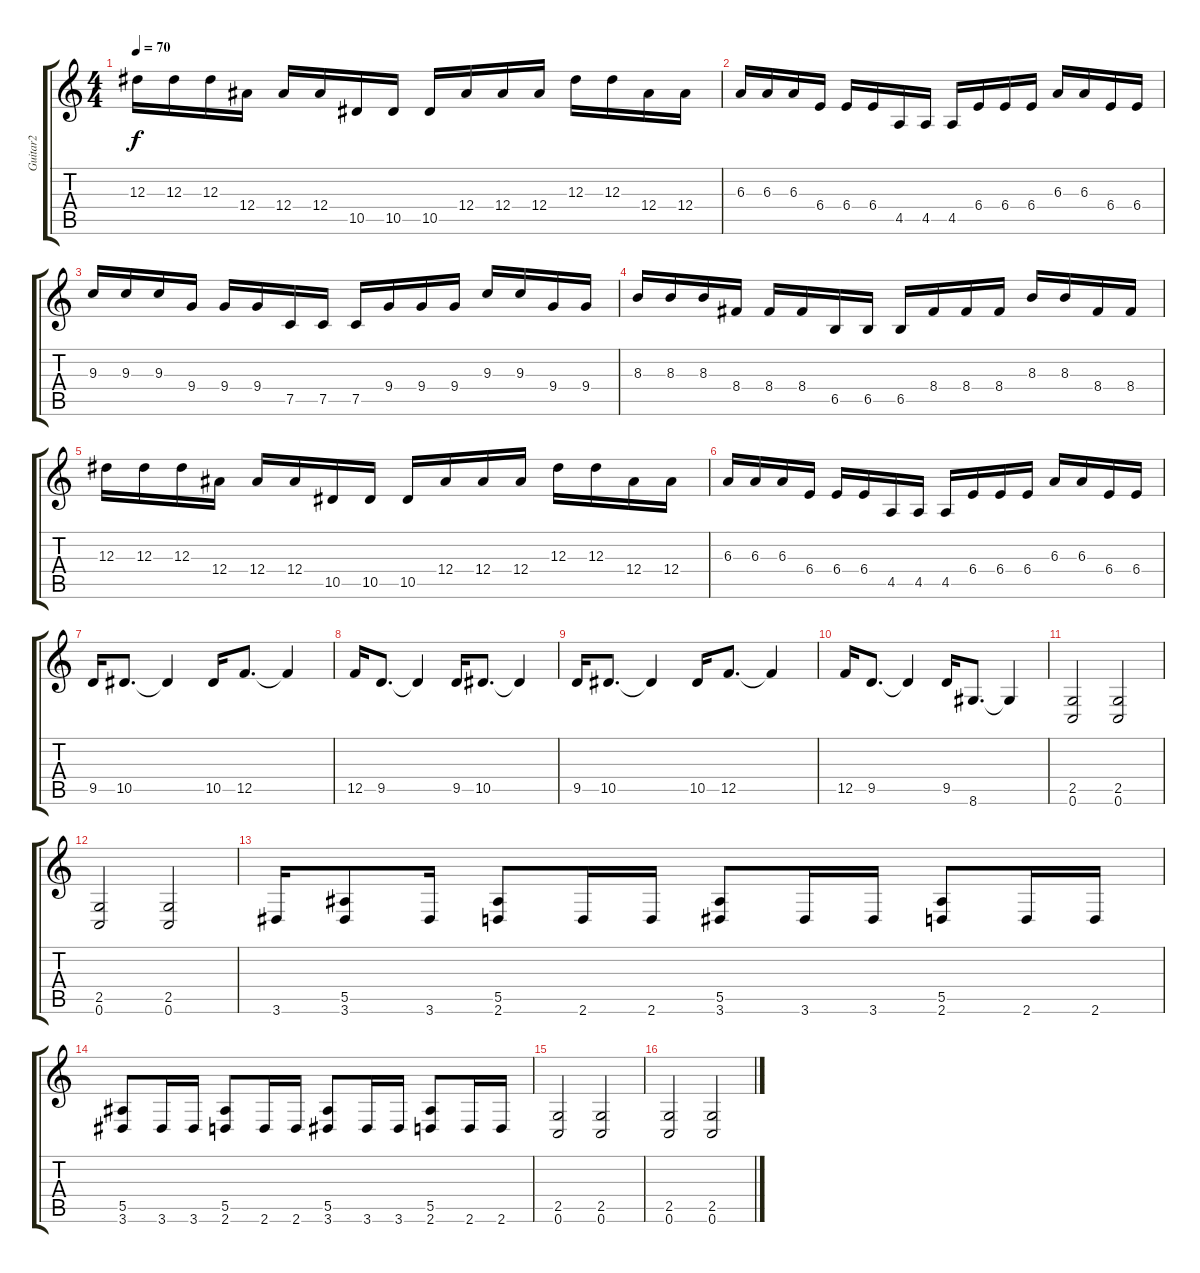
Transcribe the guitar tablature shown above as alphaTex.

\track ("Guitar2" "Guitar2") {instrument distortionguitar}
\staff {score tabs}
\tuning (C4 G3 Eb3 Bb2 F2 C2) {hide}
\ts (4 4)
\tempo 70
\clef g2
\ks c
12.3.16{dy f} 12.3.16 12.3.16 12.4.16 12.4.16 12.4.16 10.5.16 10.5.16 10.5.16 12.4.16 12.4.16 12.4.16 12.3.16 12.3.16 12.4.16 12.4.16 |
6.3.16 6.3.16 6.3.16 6.4.16 6.4.16 6.4.16 4.5.16 4.5.16 4.5.16 6.4.16 6.4.16 6.4.16 6.3.16 6.3.16 6.4.16 6.4.16 |
9.3.16 9.3.16 9.3.16 9.4.16 9.4.16 9.4.16 7.5.16 7.5.16 7.5.16 9.4.16 9.4.16 9.4.16 9.3.16 9.3.16 9.4.16 9.4.16 |
8.3.16 8.3.16 8.3.16 8.4.16 8.4.16 8.4.16 6.5.16 6.5.16 6.5.16 8.4.16 8.4.16 8.4.16 8.3.16 8.3.16 8.4.16 8.4.16 |
12.3.16 12.3.16 12.3.16 12.4.16 12.4.16 12.4.16 10.5.16 10.5.16 10.5.16 12.4.16 12.4.16 12.4.16 12.3.16 12.3.16 12.4.16 12.4.16 |
6.3.16 6.3.16 6.3.16 6.4.16 6.4.16 6.4.16 4.5.16 4.5.16 4.5.16 6.4.16 6.4.16 6.4.16 6.3.16 6.3.16 6.4.16 6.4.16 |
9.5.16 10.5.8{d} 10.5{t}.4 10.5.16 12.5.8{d} 12.5{t}.4 |
12.5.16 9.5.8{d} 9.5{t}.4 9.5.16 10.5.8{d} 10.5{t}.4 |
9.5.16 10.5.8{d} 10.5{t}.4 10.5.16 12.5.8{d} 12.5{t}.4 |
12.5.16 9.5.8{d} 9.5{t}.4 9.5.16 8.6.8{d} 8.6{t}.4 |
(2.5 0.6).2 (2.5 0.6).2 |
(2.5 0.6).2 (2.5 0.6).2 |
3.6.16 (5.5 3.6).8 3.6.16 (5.5 2.6).8 2.6.16 2.6.16 (5.5 3.6).8 3.6.16 3.6.16 (5.5 2.6).8 2.6.16 2.6.16 |
(5.5 3.6).8 3.6.16 3.6.16 (5.5 2.6).8 2.6.16 2.6.16 (5.5 3.6).8 3.6.16 3.6.16 (5.5 2.6).8 2.6.16 2.6.16 |
(2.5 0.6).2 (2.5 0.6).2 |
(2.5 0.6).2 (2.5 0.6).2
